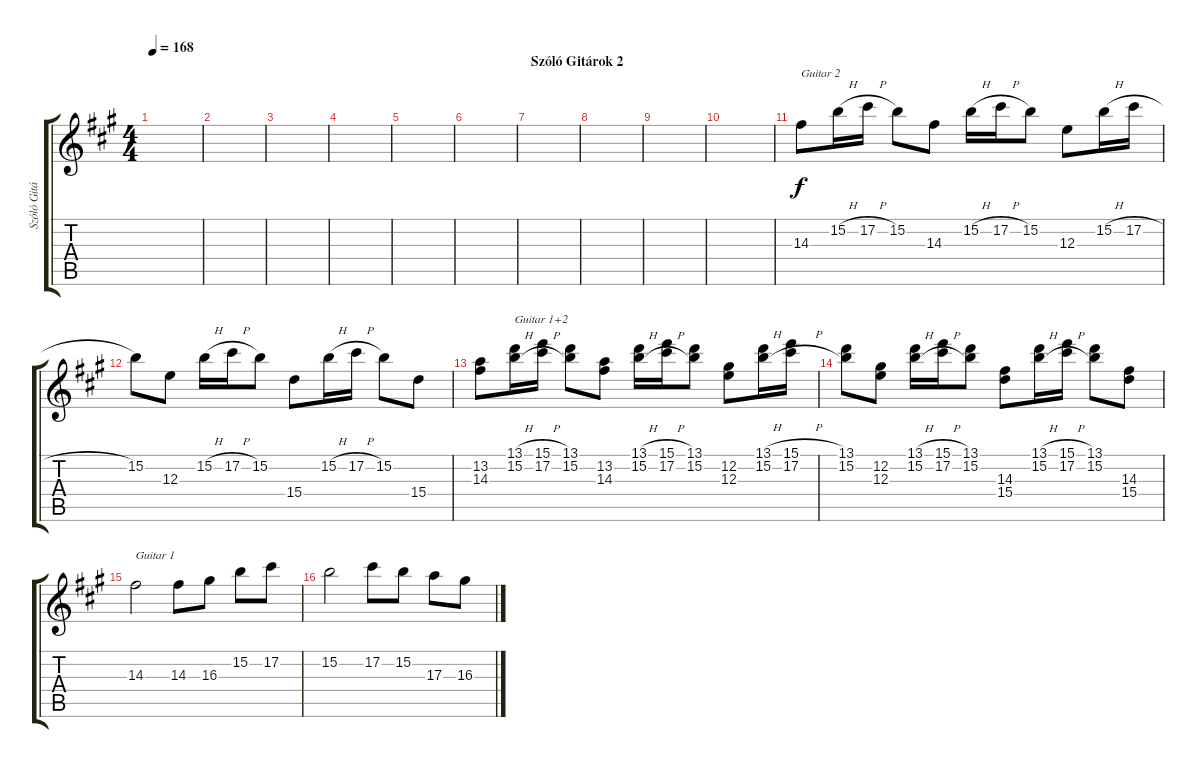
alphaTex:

\track ("Szóló Gitár" "Szóló Gitá") {instrument overdrivenguitar}
\staff {score tabs}
\tuning (Db4 Ab3 E3 B2 Gb2 Db2) {hide}
\ts (4 4)
\tempo 168
\clef g2
\ks f#minor
|
|
|
|
|
|
\section ("" "Szóló Gitárok 2")
|
|
|
|
14.3.8{txt "Guitar 2"} 15.2{h}.16 17.2{h}.16 15.2.8 14.3.8 15.2{h}.16 17.2{h}.16 15.2.8 12.3.8 15.2{h}.16 17.2{h}.16 |
15.2.8 12.3.8 15.2{h}.16 17.2{h}.16 15.2.8 15.4.8 15.2{h}.16 17.2{h}.16 15.2.8 15.4.8 |
(13.2 14.3).8 (13.1{h} 15.2{h}).16{txt "Guitar 1+2"} (15.1{h} 17.2{h}).16 (13.1 15.2).8 (13.2 14.3).8 (13.1{h} 15.2{h}).16 (15.1{h} 17.2{h}).16 (13.1 15.2).8 (12.2 12.3).8 (13.1{h} 15.2{h}).16 (15.1{h} 17.2{h}).16 |
(13.1 15.2).8 (12.2 12.3).8 (13.1{h} 15.2{h}).16 (15.1{h} 17.2{h}).16 (13.1 15.2).8 (14.3 15.4).8 (13.1{h} 15.2{h}).16 (15.1{h} 17.2{h}).16 (13.1 15.2).8 (14.3 15.4).8 |
14.3.2{txt "Guitar 1"} 14.3.8 16.3.8 15.2.8 17.2.8 |
15.2.2 17.2.8 15.2.8 17.3.8 16.3.8
